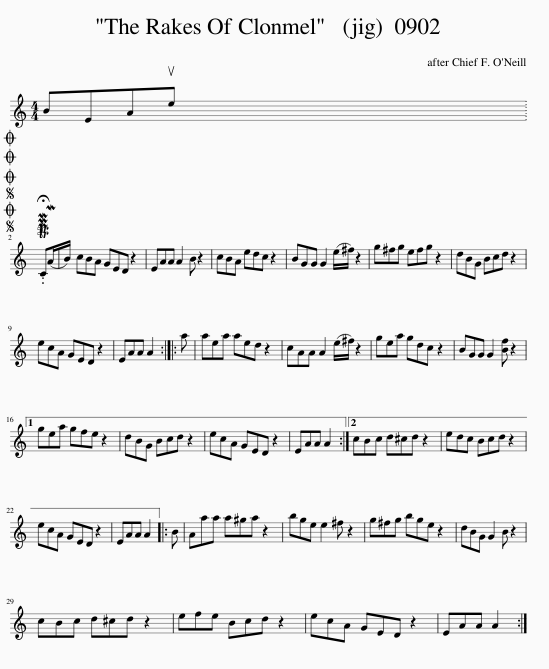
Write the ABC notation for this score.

X:1
L:1/8
M:4/4
I:linebreak $
K:C
V:1 treble
V:1
 BEAue x2002 |$SOSOOO .!fermata!PMTC(MA/B/) | cBA GED z2 | EAA A2 B z2 | cBA edc z2 | %5
 BGG G2 (e/^f/) z2 | g^fg efg z2 | dBG Bcd z2 |$ ecA GED z2 | EAA A2 :: %10
 a | aea aed z2 | cAA A2 (e/^f/) z2 | gea gdc z2 | BGG G2 [Bf] z2 |1$ %15
 gea gfe z2 | dBG Bcd z2 | ecA GED z2 | EAA A2 :|2 cBc d^cd z2 | %20
 edc Bcd z2 |$ ecA GED z2 | EAA A2 |: B | Aaa a^ga z2 | %25
 bge e2 ^f z2 | g^fg bge z2 | dBG G2 B z2 |$ cBc d^cd z2 | efe Bcd z2 | %30
 ecA GED z2 | EAA A2 :| %32
